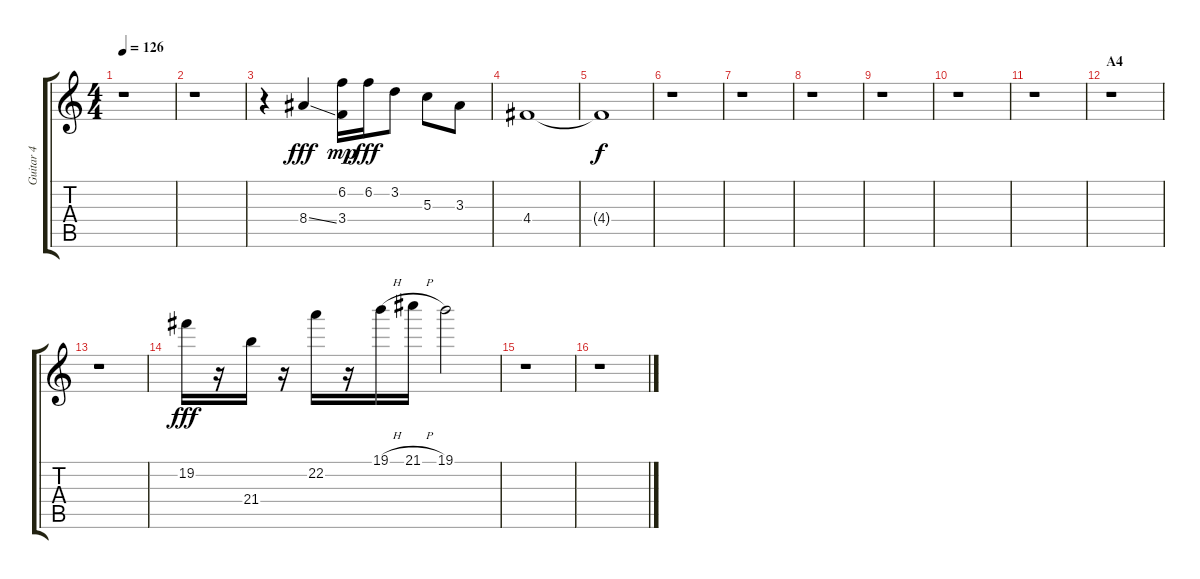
\track ("Guitar 4" "Guitar 4") {instrument distortionguitar}
\staff {score tabs}
\tuning (E4 B3 G3 D3 A2 E2) {hide}
\ts (4 4)
\tempo 126
\clef g2
\ks c
r.1{dy fff} |
r.1 |
r.4 8.4{ss}.4 (6.2 3.4).16{dy mp} 6.2.16{dy fff} 3.2.8 5.3.8 3.3.8 |
4.4.1 |
4.4{t}.1{dy f} |
r.1 |
r.1 |
r.1 |
r.1 |
r.1 |
r.1 |
\section ("" "A4")
r.1 |
r.1 |
19.2.16{dy fff} r.16 21.4.16 r.16 22.2.16 r.16 19.1{h}.16 21.1{h}.16 19.1.2 |
r.1 |
r.1
